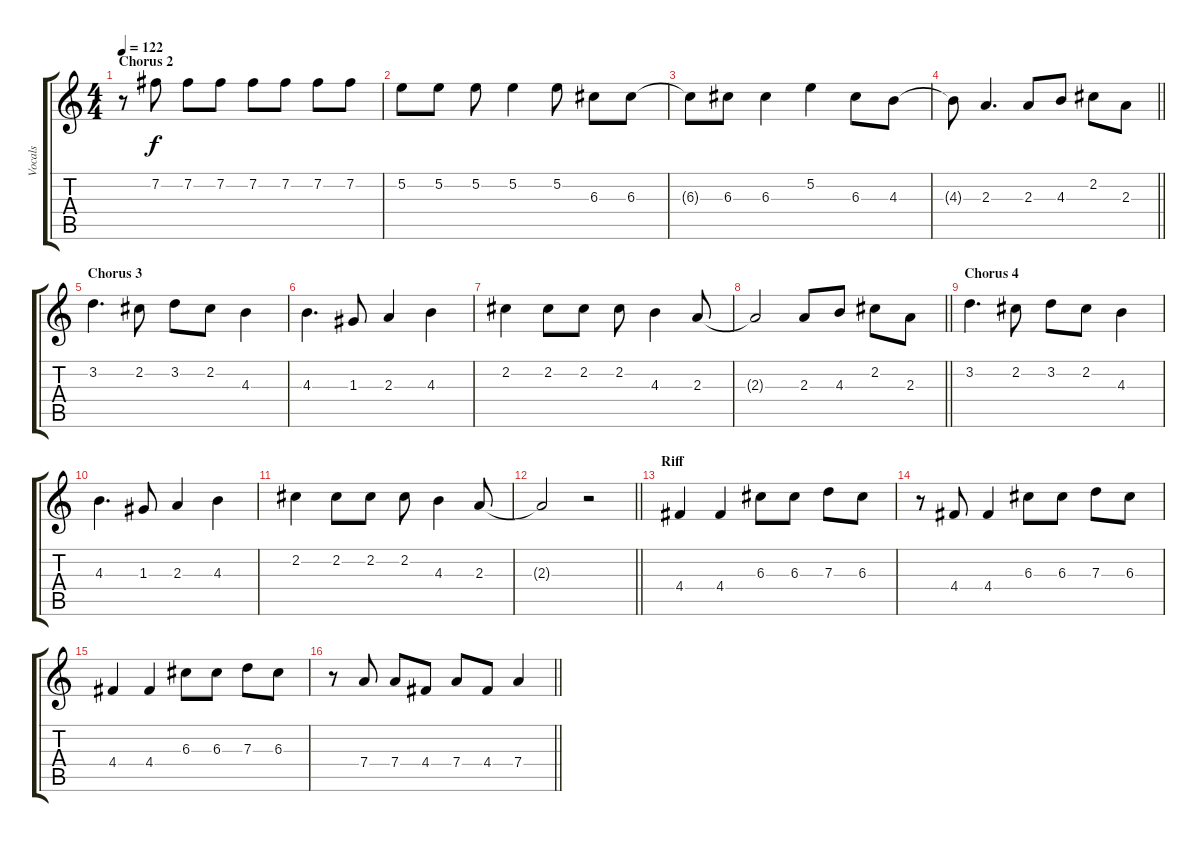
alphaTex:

\track ("Vocals" "Vocals") {instrument distortionguitar}
\staff {score tabs}
\tuning (E4 B3 G3 D3 A2 E2) {hide}
\ts (4 4)
\section ("" "Chorus 2")
\tempo 122
\clef g2
\ks c
r.8{dy f} 7.2.8 7.2.8 7.2.8 7.2.8 7.2.8 7.2.8 7.2.8 |
5.2.8 5.2.8 5.2.8 5.2.4 5.2.8 6.3.8 6.3.8 |
6.3{t}.8 6.3.8 6.3.4 5.2.4 6.3.8 4.3.8 |
\barLineRight lightlight
4.3{t}.8 2.3.4{d} 2.3.8 4.3.8 2.2.8 2.3.8 |
\section ("" "Chorus 3")
3.2.4{d} 2.2.8 3.2.8 2.2.8 4.3.4 |
4.3.4{d} 1.3.8 2.3.4 4.3.4 |
2.2.4 2.2.8 2.2.8 2.2.8 4.3.4 2.3.8 |
\barLineRight lightlight
2.3{t}.2 2.3.8 4.3.8 2.2.8 2.3.8 |
\section ("" "Chorus 4")
3.2.4{d} 2.2.8 3.2.8 2.2.8 4.3.4 |
4.3.4{d} 1.3.8 2.3.4 4.3.4 |
2.2.4 2.2.8 2.2.8 2.2.8 4.3.4 2.3.8 |
\barLineRight lightlight
2.3{t}.2 r.2 |
\section ("" "Riff")
4.4.4 4.4.4 6.3.8 6.3.8 7.3.8 6.3.8 |
r.8 4.4.8 4.4.4 6.3.8 6.3.8 7.3.8 6.3.8 |
4.4.4 4.4.4 6.3.8 6.3.8 7.3.8 6.3.8 |
\barLineRight lightlight
r.8 7.4.8 7.4.8 4.4.8 7.4.8 4.4.8 7.4.4
